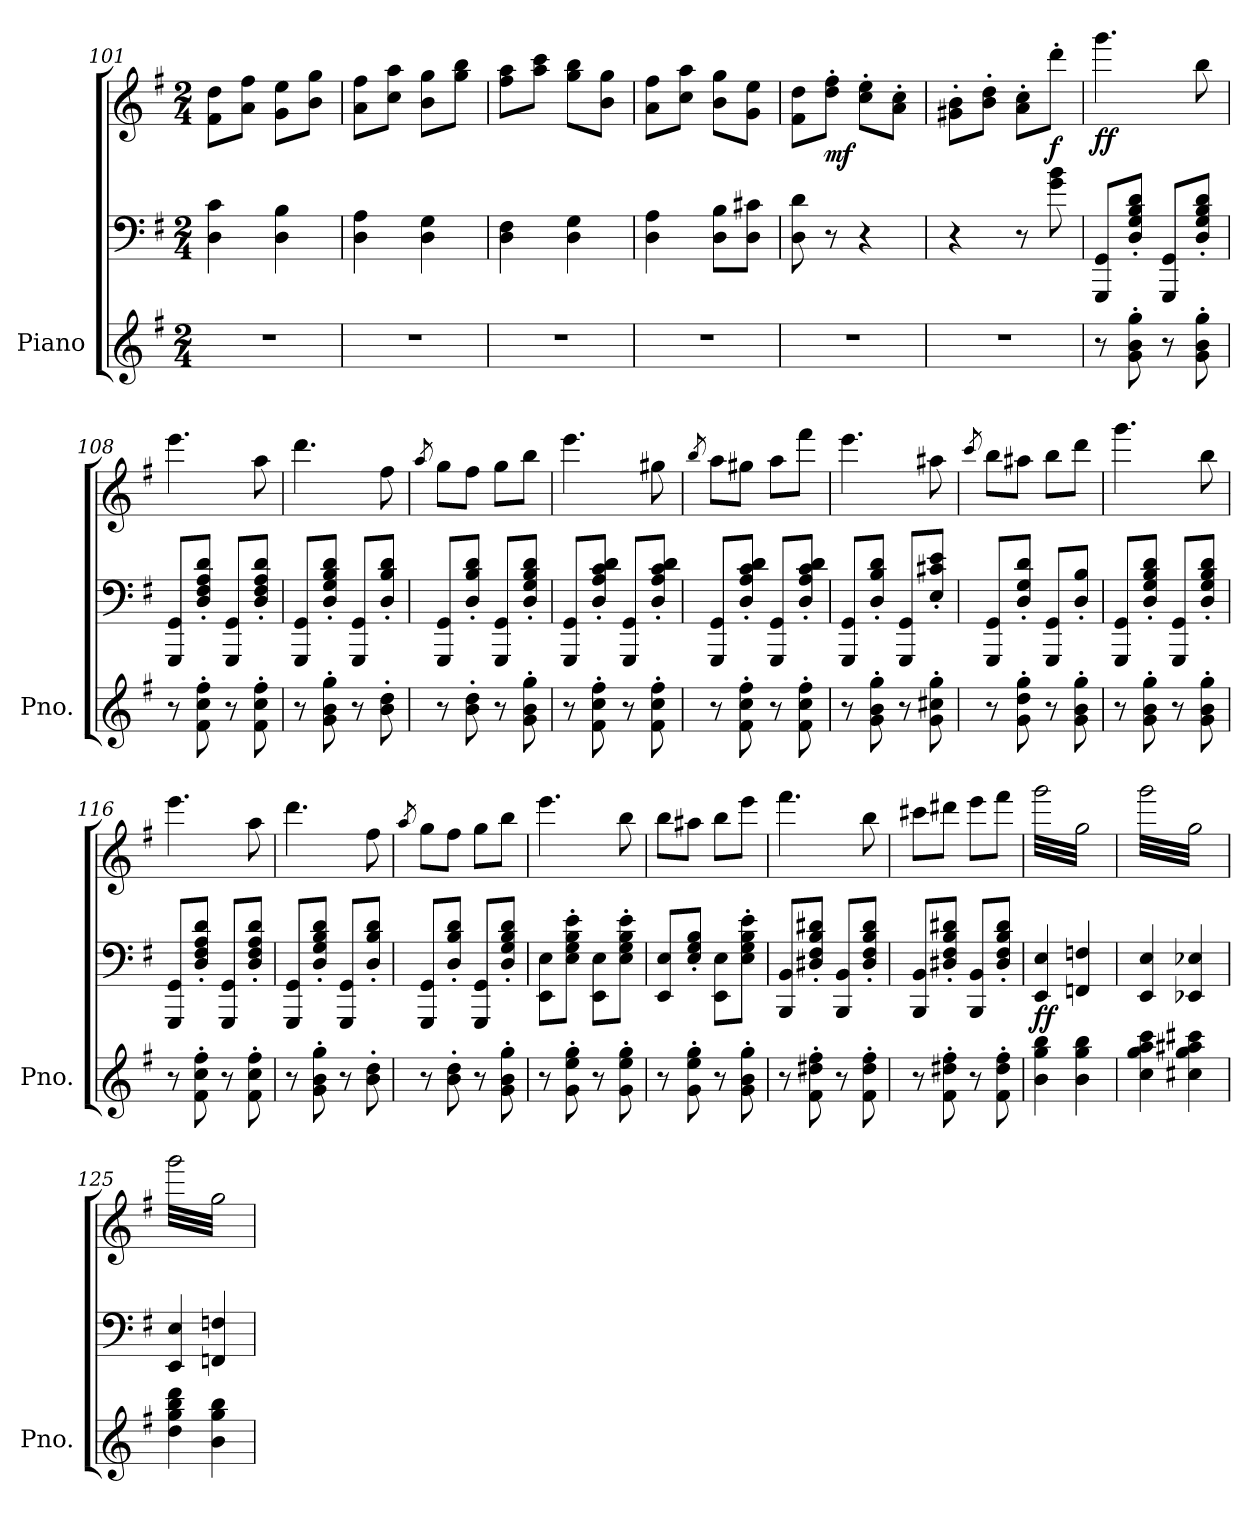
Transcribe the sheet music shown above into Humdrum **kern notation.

**kern	**kern	**kern	**dynam
*part1	*part1	*part1	*part1
*staff3	*staff2	*staff1	*staff1/2/3
*I"Piano	*	*	*
*I'Pno.	*	*	*
*clefG2	*clefF4	*clefG2	*
*k[f#]	*k[f#]	*k[f#]	*
*M2/4	*M2/4	*M2/4	*
=101	=101	=101	=101
2r	4D\ 4c\	8f#\ 8dd\L	.
.	.	8a\ 8ff#\J	.
.	4D\ 4B\	8g\ 8ee\L	.
.	.	8b\ 8gg\J	.
=102	=102	=102	=102
2r	4D\ 4A\	8a\ 8ff#\L	.
.	.	8cc\ 8aa\J	.
.	4D\ 4G\	8b\ 8gg\L	.
.	.	8gg\ 8bb\J	.
=103	=103	=103	=103
2r	4D\ 4F#\	8ff#\ 8aa\L	.
.	.	8aa\ 8ccc\J	.
.	4D\ 4G\	8gg\ 8bb\L	.
.	.	8b\ 8gg\J	.
=104	=104	=104	=104
2r	4D\ 4A\	8a\ 8ff#\L	.
.	.	8cc\ 8aa\J	.
.	8D\ 8B\L	8b\ 8gg\L	.
.	8D\ 8c#X\J	8g\ 8ee\J	.
=105	=105	=105	=105
2r	8D\ 8d\	8f#\ 8dd\L	.
!	!	!	!LO:DY:b
.	8r	8dd\' 8ff#\'J	mf
.	4r	8cc\' 8ee\'L	.
.	.	8a\' 8cc\'J	.
=106	=106	=106	=106
2r	4r	8g#X\' 8b\'L	.
.	.	8b\' 8dd\'J	.
.	8r	8a\' 8cc\'L	.
!	!	!	!LO:DY:b
.	8g\ 8b\	8ddd'\J	f
=107	=107	=107	=107
!	!	!	!LO:DY:b
8r	8GGG/ 8GG/L	4.ggg\	ff
8g\' 8b\' 8gg\'	8D/' 8G/' 8B/' 8d/'J	.	.
8r	8GGG/ 8GG/L	.	.
8g\' 8b\' 8gg\'	8D/' 8G/' 8B/' 8d/'J	8bb\	.
=108	=108	=108	=108
8r	8GGG/ 8GG/L	4.eee\	.
8f#\' 8cc\' 8ff#\'	8D/' 8F#/' 8A/' 8d/'J	.	.
8r	8GGG/ 8GG/L	.	.
8f#\' 8cc\' 8ff#\'	8D/' 8F#/' 8A/' 8d/'J	8aa\	.
=109	=109	=109	=109
8r	8GGG/ 8GG/L	4.ddd\	.
8g\' 8b\' 8gg\'	8D/' 8G/' 8B/' 8d/'J	.	.
8r	8GGG/ 8GG/L	.	.
8b\' 8dd\'	8D/' 8B/' 8d/'J	8ff#\	.
=110	=110	=110	=110
.	.	8qaa/	.
8r	8GGG/ 8GG/L	8gg\L	.
8b\' 8dd\'	8D/' 8B/' 8d/'J	8ff#\J	.
8r	8GGG/ 8GG/L	8gg\L	.
8g\' 8b\' 8gg\'	8D/' 8G/' 8B/' 8d/'J	8bb\J	.
!!LO:LB:g=z
=111	=111	=111	=111
8r	8GGG/ 8GG/L	4.eee\	.
8f#\' 8cc\' 8ff#\'	8D/' 8A/' 8c/' 8d/'J	.	.
8r	8GGG/ 8GG/L	.	.
8f#\' 8cc\' 8ff#\'	8D/' 8A/' 8c/' 8d/'J	8gg#X\	.
=112	=112	=112	=112
.	.	8qbb/	.
8r	8GGG/ 8GG/L	8aa\L	.
8f#\' 8cc\' 8ff#\'	8D/' 8A/' 8c/' 8d/'J	8gg#X\J	.
8r	8GGG/ 8GG/L	8aa\L	.
8f#\' 8cc\' 8ff#\'	8D/' 8A/' 8c/' 8d/'J	8fff#\J	.
=113	=113	=113	=113
8r	8GGG/ 8GG/L	4.eee\	.
8g\' 8b\' 8gg\'	8D/' 8B/' 8d/'J	.	.
8r	8GGG/ 8GG/L	.	.
8g\' 8cc#X\' 8gg\'	8E/' 8c#X/' 8e/'J	8aa#X\	.
=114	=114	=114	=114
.	.	8qccc/	.
8r	8GGG/ 8GG/L	8bb\L	.
8g\' 8dd\' 8gg\'	8D/' 8G/' 8d/'J	8aa#X\J	.
8r	8GGG/ 8GG/L	8bb\L	.
8g\' 8b\' 8gg\'	8D/' 8B/'J	8ddd\J	.
=115	=115	=115	=115
8r	8GGG/ 8GG/L	4.ggg\	.
8g\' 8b\' 8gg\'	8D/' 8G/' 8B/' 8d/'J	.	.
8r	8GGG/ 8GG/L	.	.
8g\' 8b\' 8gg\'	8D/' 8G/' 8B/' 8d/'J	8bb\	.
=116	=116	=116	=116
8r	8GGG/ 8GG/L	4.eee\	.
8f#\' 8cc\' 8ff#\'	8D/' 8F#/' 8A/' 8d/'J	.	.
8r	8GGG/ 8GG/L	.	.
8f#\' 8cc\' 8ff#\'	8D/' 8F#/' 8A/' 8d/'J	8aa\	.
=117	=117	=117	=117
8r	8GGG/ 8GG/L	4.ddd\	.
8g\' 8b\' 8gg\'	8D/' 8G/' 8B/' 8d/'J	.	.
8r	8GGG/ 8GG/L	.	.
8b\' 8dd\'	8D/' 8B/' 8d/'J	8ff#\	.
=118	=118	=118	=118
.	.	8qaa/	.
8r	8GGG/ 8GG/L	8gg\L	.
8b\' 8dd\'	8D/' 8B/' 8d/'J	8ff#\J	.
8r	8GGG/ 8GG/L	8gg\L	.
8g\' 8b\' 8gg\'	8D/' 8G/' 8B/' 8d/'J	8bb\J	.
=119	=119	=119	=119
8r	8EE\ 8E\L	4.eee\	.
8g\' 8ee\' 8gg\'	8E\' 8G\' 8B\' 8e\'J	.	.
8r	8EE\ 8E\L	.	.
8g\' 8ee\' 8gg\'	8E\' 8G\' 8B\' 8e\'J	8bb\	.
=120	=120	=120	=120
8r	8EE/ 8E/L	8bb\L	.
8g\' 8ee\' 8gg\'	8E/' 8G/' 8B/'J	8aa#X\J	.
8r	8EE\ 8E\L	8bb\L	.
8g\' 8b\' 8gg\'	8E\' 8G\' 8B\' 8e\'J	8eee\J	.
=121	=121	=121	=121
8r	8BBB/ 8BB/L	4.fff#\	.
8f#\' 8dd#X\' 8ff#\'	8D#X/' 8F#/' 8B/' 8d#X/'J	.	.
8r	8BBB/ 8BB/L	.	.
8f#\' 8dd#\' 8ff#\'	8D#/' 8F#/' 8B/' 8d#/'J	8bb\	.
!!LO:LB:g=z
=122	=122	=122	=122
8r	8BBB/ 8BB/L	8ccc#X\L	.
8f#\' 8dd#X\' 8ff#\'	8D#X/' 8F#/' 8B/' 8d#X/'J	8ddd#X\J	.
8r	8BBB/ 8BB/L	8eee\L	.
8f#\' 8dd#\' 8ff#\'	8D#/' 8F#/' 8B/' 8d#/'J	8fff#\J	.
=123	=123	=123	=123
!	!	!	!LO:DY:b=2
*	*	*tremolo	*
4b\ 4gg\ 4bb\	4EE/ 4E/	32ggg\LLL	ff
.	.	32gg\	.
.	.	32ggg\	.
.	.	32gg\	.
.	.	32ggg\	.
.	.	32gg\	.
.	.	32ggg\	.
.	.	32gg\	.
4b\ 4gg\ 4bb\	4FFn/ 4Fn/	32ggg\	.
.	.	32gg\	.
.	.	32ggg\	.
.	.	32gg\	.
.	.	32ggg\	.
.	.	32gg\	.
.	.	32ggg\	.
.	.	32gg\JJJ	.
=124	=124	=124	=124
4cc\ 4gg\ 4aa\ 4ccc\	4EE/ 4E/	32ggg\LLL	.
.	.	32gg\	.
.	.	32ggg\	.
.	.	32gg\	.
.	.	32ggg\	.
.	.	32gg\	.
.	.	32ggg\	.
.	.	32gg\	.
4cc#X\ 4gg\ 4aa#X\ 4ccc#X\	4EE-X/ 4E-X/	32ggg\	.
.	.	32gg\	.
.	.	32ggg\	.
.	.	32gg\	.
.	.	32ggg\	.
.	.	32gg\	.
.	.	32ggg\	.
.	.	32gg\JJJ	.
=125	=125	=125	=125
4dd\ 4gg\ 4bb\ 4ddd\	4EE/ 4E/	32ggg\LLL	.
.	.	32gg\	.
.	.	32ggg\	.
.	.	32gg\	.
.	.	32ggg\	.
.	.	32gg\	.
.	.	32ggg\	.
.	.	32gg\	.
4b\ 4gg\ 4bb\	4FFn/ 4Fn/	32ggg\	.
.	.	32gg\	.
.	.	32ggg\	.
.	.	32gg\	.
.	.	32ggg\	.
.	.	32gg\	.
.	.	32ggg\	.
.	.	32gg\JJJ	.
*	*	*Xtremolo	*
.	.	.	.
.	.	.	.
.	.	.	.
.	.	.	.
.	.	.	.
.	.	.	.
.	.	.	.
.	.	.	.
=	=	=	=
*-	*-	*-	*-
